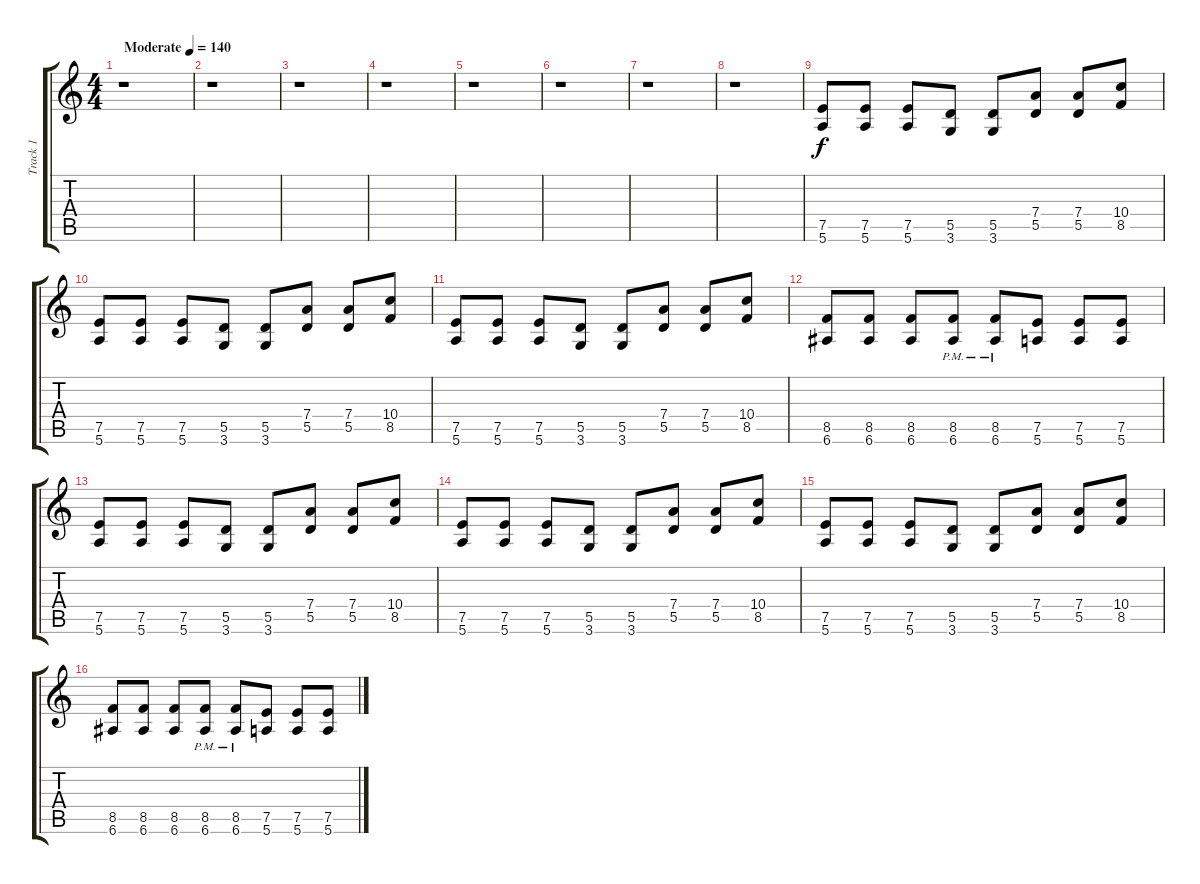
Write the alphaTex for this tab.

\track ("Track 1" "Track 1") {instrument distortionguitar}
\staff {score tabs}
\tuning (E4 B3 G3 D3 A2 E2) {hide}
\ts (4 4)
\tempo (140 "Moderate")
\clef g2
\ks c
r.1{dy f instrument distortionguitar} |
r.1 |
r.1 |
r.1 |
r.1 |
r.1 |
r.1 |
r.1 |
(7.5 5.6).8 (7.5 5.6).8 (7.5 5.6).8 (5.5 3.6).8 (5.5 3.6).8 (7.4 5.5).8 (7.4 5.5).8 (10.4 8.5).8 |
(7.5 5.6).8 (7.5 5.6).8 (7.5 5.6).8 (5.5 3.6).8 (5.5 3.6).8 (7.4 5.5).8 (7.4 5.5).8 (10.4 8.5).8 |
(7.5 5.6).8 (7.5 5.6).8 (7.5 5.6).8 (5.5 3.6).8 (5.5 3.6).8 (7.4 5.5).8 (7.4 5.5).8 (10.4 8.5).8 |
(8.5 6.6).8 (8.5 6.6).8 (8.5 6.6).8 (8.5{pm} 6.6{pm}).8 (8.5{pm} 6.6{pm}).8 (7.5 5.6).8 (7.5 5.6).8 (7.5 5.6).8 |
(7.5 5.6).8 (7.5 5.6).8 (7.5 5.6).8 (5.5 3.6).8 (5.5 3.6).8 (7.4 5.5).8 (7.4 5.5).8 (10.4 8.5).8 |
(7.5 5.6).8 (7.5 5.6).8 (7.5 5.6).8 (5.5 3.6).8 (5.5 3.6).8 (7.4 5.5).8 (7.4 5.5).8 (10.4 8.5).8 |
(7.5 5.6).8 (7.5 5.6).8 (7.5 5.6).8 (5.5 3.6).8 (5.5 3.6).8 (7.4 5.5).8 (7.4 5.5).8 (10.4 8.5).8 |
(8.5 6.6).8 (8.5 6.6).8 (8.5 6.6).8 (8.5{pm} 6.6{pm}).8 (8.5{pm} 6.6{pm}).8 (7.5 5.6).8 (7.5 5.6).8 (7.5 5.6).8
